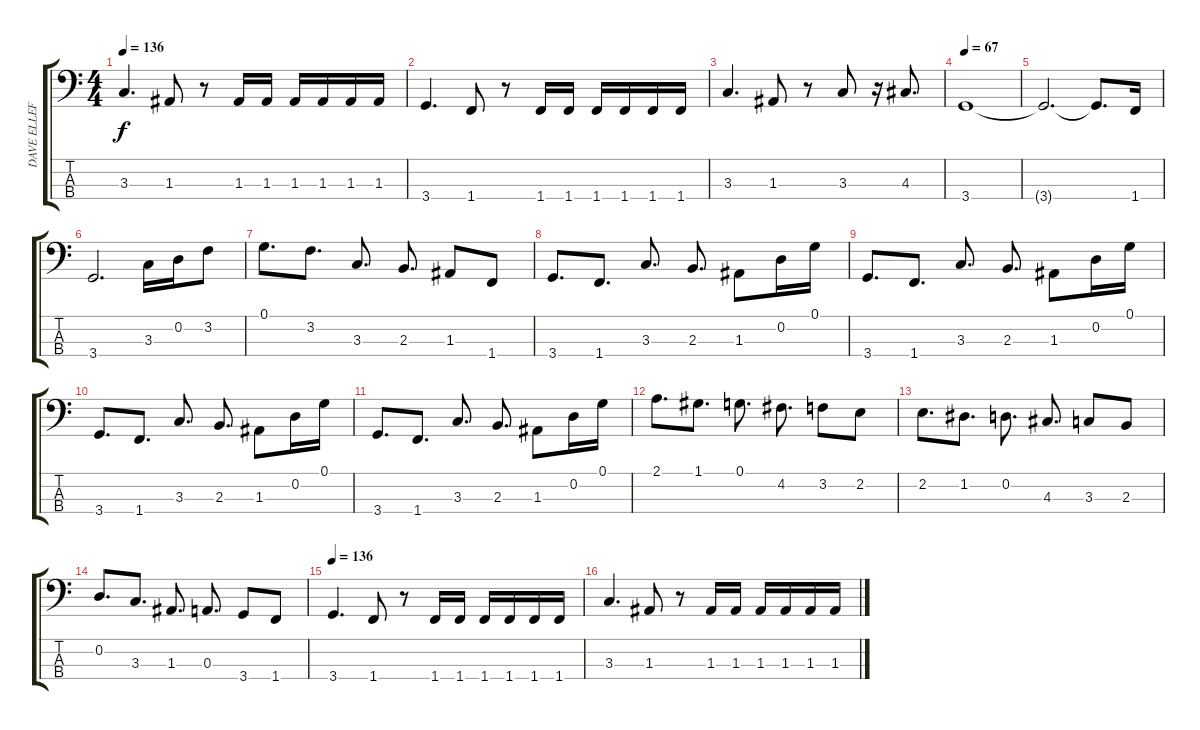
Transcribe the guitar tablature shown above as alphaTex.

\track ("DAVE ELLEFSON" "DAVE ELLEF") {instrument electricbasspick}
\staff {score tabs}
\tuning (G2 D2 A1 E1) {hide}
\ts (4 4)
\tempo 136
\clef f4
\ks c
3.3.4{d dy f} 1.3.8 r.8 1.3.16 1.3.16 1.3.16 1.3.16 1.3.16 1.3.16 |
3.4.4{d} 1.4.8 r.8 1.4.16 1.4.16 1.4.16 1.4.16 1.4.16 1.4.16 |
3.3.4{d} 1.3.8 r.8 3.3.8 r.16 4.3.8{d} |
\tempo 67
3.4.1 |
3.4{t}.2{d} 3.4{t}.8{d} 1.4.16 |
3.4.2{d} 3.3.16 0.2.16 3.2.8 |
0.1.8{d} 3.2.8{d} 3.3.8{d} 2.3.8{d} 1.3.8 1.4.8 |
3.4.8{d} 1.4.8{d} 3.3.8{d} 2.3.8{d} 1.3.8 0.2.16 0.1.16 |
3.4.8{d} 1.4.8{d} 3.3.8{d} 2.3.8{d} 1.3.8 0.2.16 0.1.16 |
3.4.8{d} 1.4.8{d} 3.3.8{d} 2.3.8{d} 1.3.8 0.2.16 0.1.16 |
3.4.8{d} 1.4.8{d} 3.3.8{d} 2.3.8{d} 1.3.8 0.2.16 0.1.16 |
2.1.8{d} 1.1.8{d} 0.1.8{d} 4.2.8{d} 3.2.8 2.2.8 |
2.2.8{d} 1.2.8{d} 0.2.8{d} 4.3.8{d} 3.3.8 2.3.8 |
0.2.8{d} 3.3.8{d} 1.3.8{d} 0.3.8{d} 3.4.8 1.4.8 |
\tempo 136
3.4.4{d} 1.4.8 r.8 1.4.16 1.4.16 1.4.16 1.4.16 1.4.16 1.4.16 |
3.3.4{d} 1.3.8 r.8 1.3.16 1.3.16 1.3.16 1.3.16 1.3.16 1.3.16
